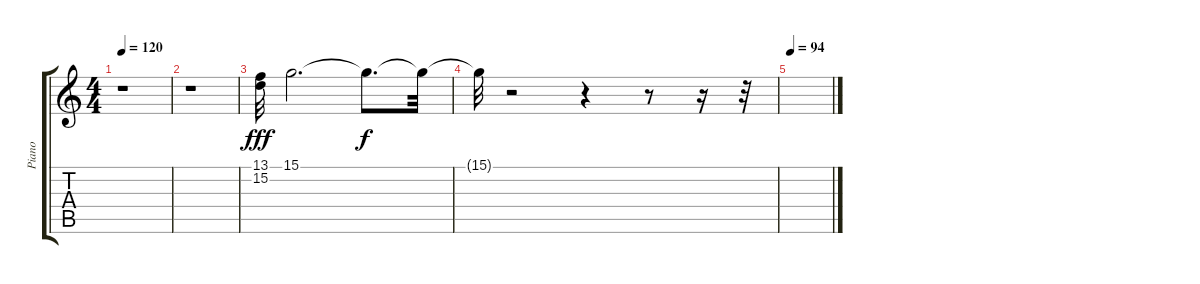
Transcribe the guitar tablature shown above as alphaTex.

\track ("Piano" "Piano") {instrument honkytonkpiano}
\staff {score tabs}
\tuning (E4 B3 G3 D3 A2 E2) {hide}
\ts (4 4)
\tempo 120
\clef g2
\ks c
r.1{dy f} |
r.1 |
(13.1 15.2).32{dy fff} 15.1.2{d} 15.1{t}.8{d dy f} 15.1{t}.32 |
15.1{t}.32 r.2 r.4 r.8 r.16 r.32 |
\tempo 94
